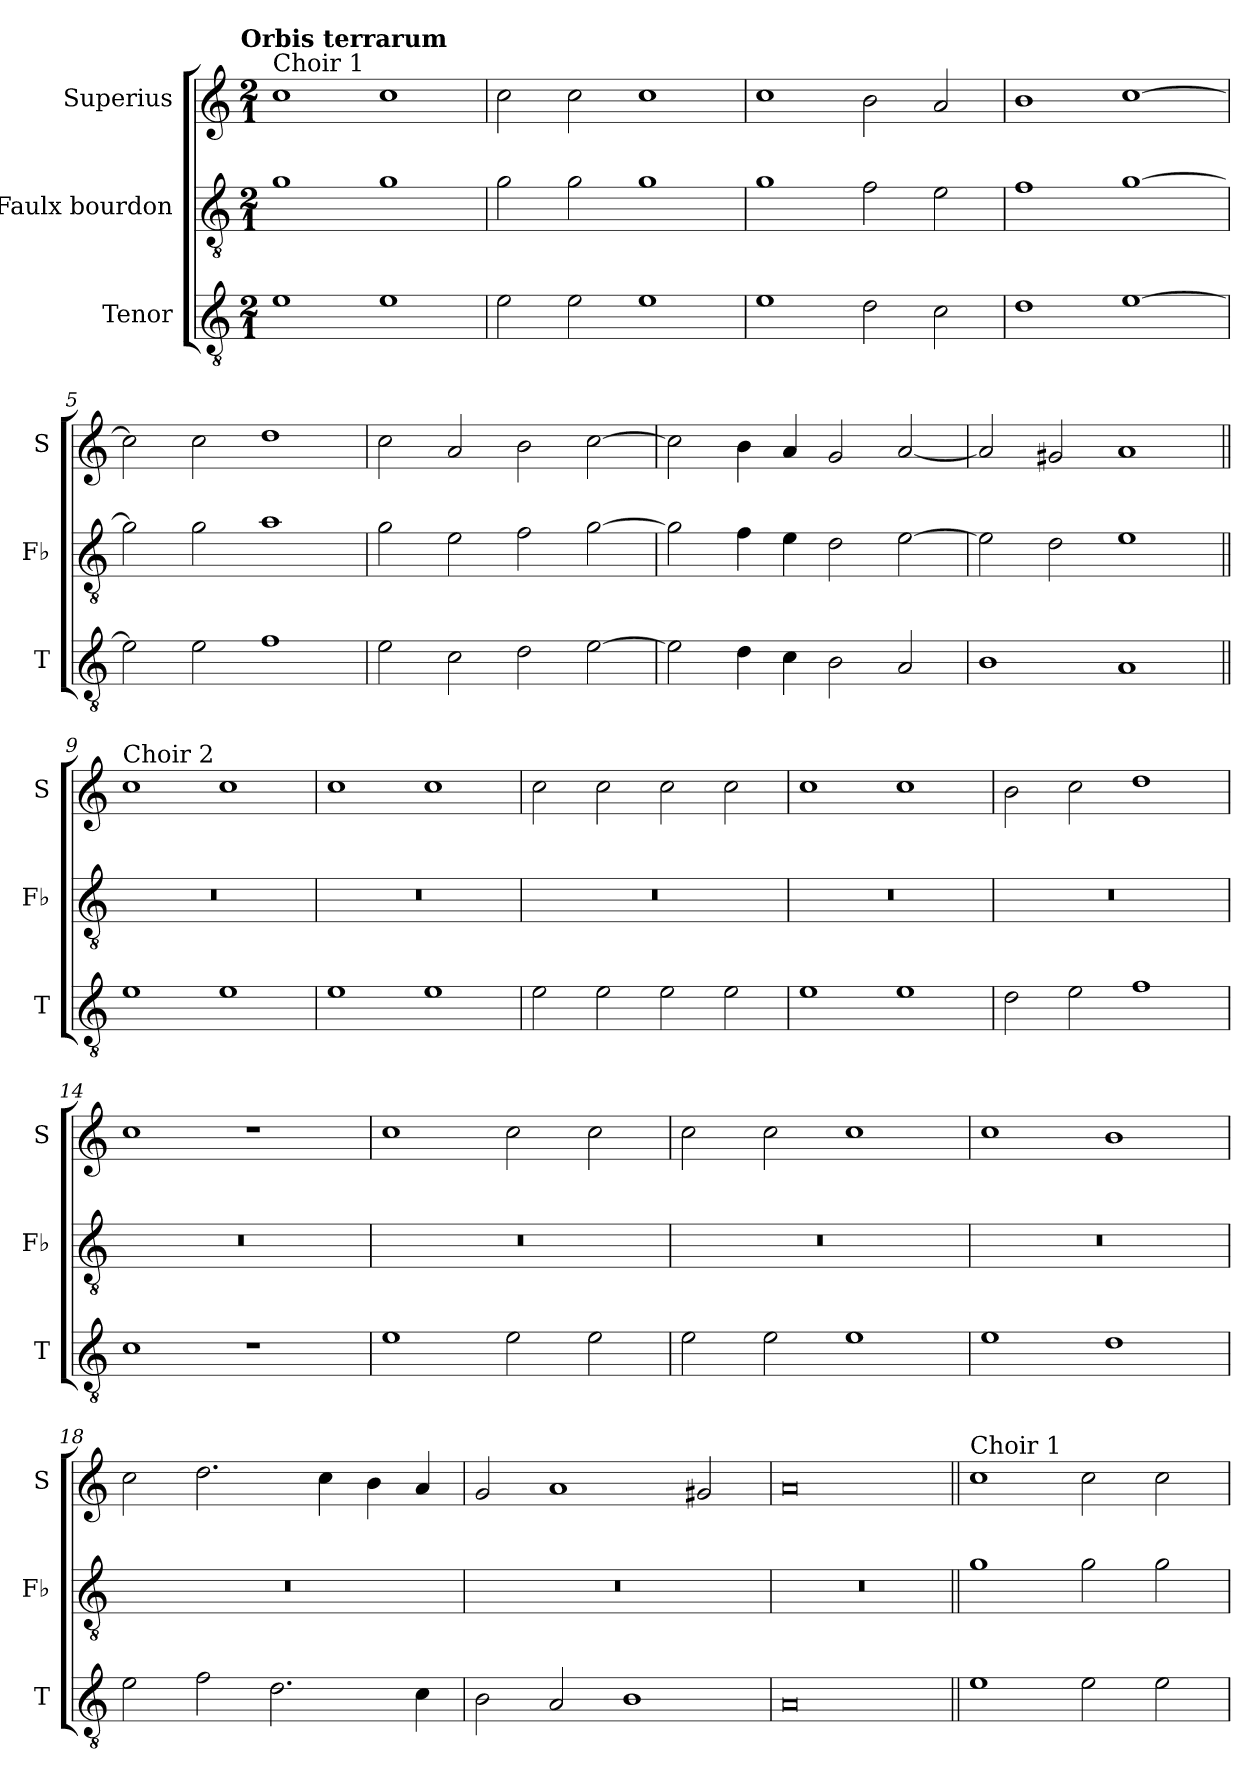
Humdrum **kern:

**kern	**kern	**kern
*part3	*part2	*part1
*staff3	*staff2	*staff1
*I"Tenor	*I"Faulx bourdon	*I"Superius
*I'T	*I'Fb	*I'S
*clefGv2	*clefGv2	*clefG2
*k[]	*k[]	*k[]
!!LO:TX:omd:t=Orbis terrarum
*M2/1	*M2/1	*M2/1
=1	=1	=1
!	!	!LO:TX:a:t=Choir 1
1e	1g	1cc
1e	1g	1cc
=2	=2	=2
2e\	2g\	2cc\
2e\	2g\	2cc\
1e	1g	1cc
=3	=3	=3
1e	1g	1cc
2d\	2f\	2b\
2c\	2e\	2a/
=4	=4	=4
1d	1f	1b
[1e	[1g	[1cc
=5	=5	=5
2e\]	2g\]	2cc\]
2e\	2g\	2cc\
1f	1a	1dd
=6	=6	=6
2e\	2g\	2cc\
2c\	2e\	2a/
2d\	2f\	2b\
[2e\	[2g\	[2cc\
=7	=7	=7
2e\]	2g\]	2cc\]
4d\	4f\	4b\
4c\	4e\	4a/
2B\	2d\	2g/
2A/	[2e\	[2a/
=8	=8	=8
1B	2e\]	2a/]
.	2d\	2g#X/
1A	1e	1a
=9||	=9||	=9||
!	!	!LO:TX:a:t=Choir 2
1e	0r	1cc
1e	.	1cc
=10	=10	=10
1e	0r	1cc
1e	.	1cc
=11	=11	=11
2e\	0r	2cc\
2e\	.	2cc\
2e\	.	2cc\
2e\	.	2cc\
=12	=12	=12
1e	0r	1cc
1e	.	1cc
=13	=13	=13
2d\	0r	2b\
2e\	.	2cc\
1f	.	1dd
=14	=14	=14
1c	0r	1cc
1r	.	1r
=15	=15	=15
1e	0r	1cc
2e\	.	2cc\
2e\	.	2cc\
=16	=16	=16
2e\	0r	2cc\
2e\	.	2cc\
1e	.	1cc
=17	=17	=17
1e	0r	1cc
1d	.	1b
=18	=18	=18
2e\	0r	2cc\
2f\	.	2.dd\
2.d\	.	.
.	.	4cc\
.	.	4b\
4c\	.	4a/
=19	=19	=19
2B\	0r	2g/
2A/	.	1a
1B	.	.
.	.	2g#X/
=20	=20	=20
0A	0r	0a
=21||	=21||	=21||
!	!	!LO:TX:a:t=Choir 1
1e	1g	1cc
2e\	2g\	2cc\
2e\	2g\	2cc\
=	=	=
*-	*-	*-
